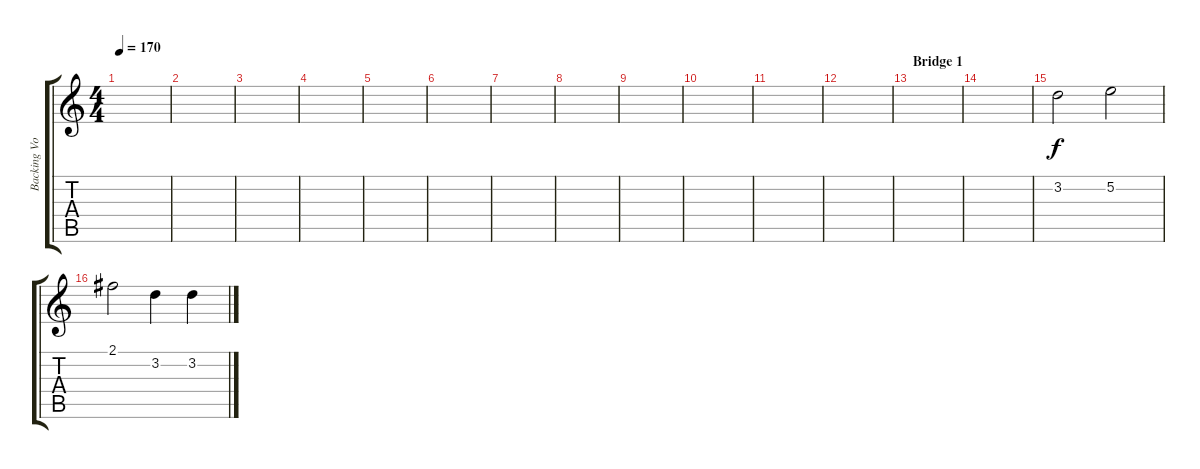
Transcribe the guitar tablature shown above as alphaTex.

\track ("Backing Vocals" "Backing Vo") {instrument overdrivenguitar}
\staff {score tabs}
\tuning (E4 B3 G3 D3 A2 E2) {hide}
\ts (4 4)
\tempo 170
\clef g2
\ks c
|
|
|
|
|
|
|
|
|
|
|
|
\section ("" "Bridge 1")
|
|
3.2.2 5.2.2 |
2.1.2 3.2.4 3.2{h}.4
